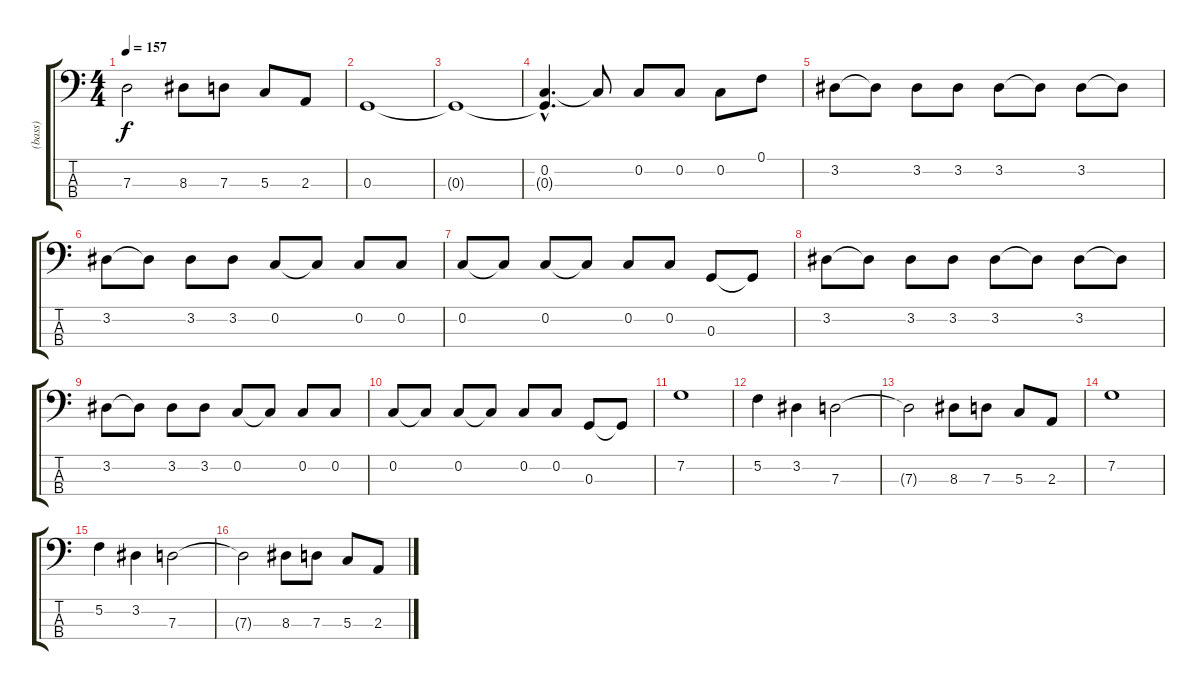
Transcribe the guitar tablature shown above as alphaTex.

\track ("(bass)" "(bass)") {instrument electricbassfinger}
\staff {score tabs}
\tuning (F2 C2 G1 D1) {hide}
\ts (4 4)
\tempo 157
\clef f4
\ks c
7.3{t}.2{dy f} 8.3.8 7.3.8 5.3.8 2.3.8 |
0.3.1 |
0.3{t}.1 |
(0.2{hac} 0.3{hac t}).4{d} 0.2{t}.8 0.2.8 0.2.8 0.2.8 0.1.8 |
3.2.8 3.2{t}.8 3.2.8 3.2.8 3.2.8 3.2{t}.8 3.2.8 3.2{t}.8 |
3.2.8 3.2{t}.8 3.2.8 3.2.8 0.2.8 0.2{t}.8 0.2.8 0.2.8 |
0.2.8 0.2{t}.8 0.2.8 0.2{t}.8 0.2.8 0.2.8 0.3.8 0.3{t}.8 |
3.2.8 3.2{t}.8 3.2.8 3.2.8 3.2.8 3.2{t}.8 3.2.8 3.2{t}.8 |
3.2.8 3.2{t}.8 3.2.8 3.2.8 0.2.8 0.2{t}.8 0.2.8 0.2.8 |
0.2.8 0.2{t}.8 0.2.8 0.2{t}.8 0.2.8 0.2.8 0.3.8 0.3{t}.8 |
7.2.1 |
5.2.4 3.2.4 7.3.2 |
7.3{t}.2 8.3.8 7.3.8 5.3.8 2.3.8 |
7.2.1 |
5.2.4 3.2.4 7.3.2 |
7.3{t}.2 8.3.8 7.3.8 5.3.8 2.3.8
